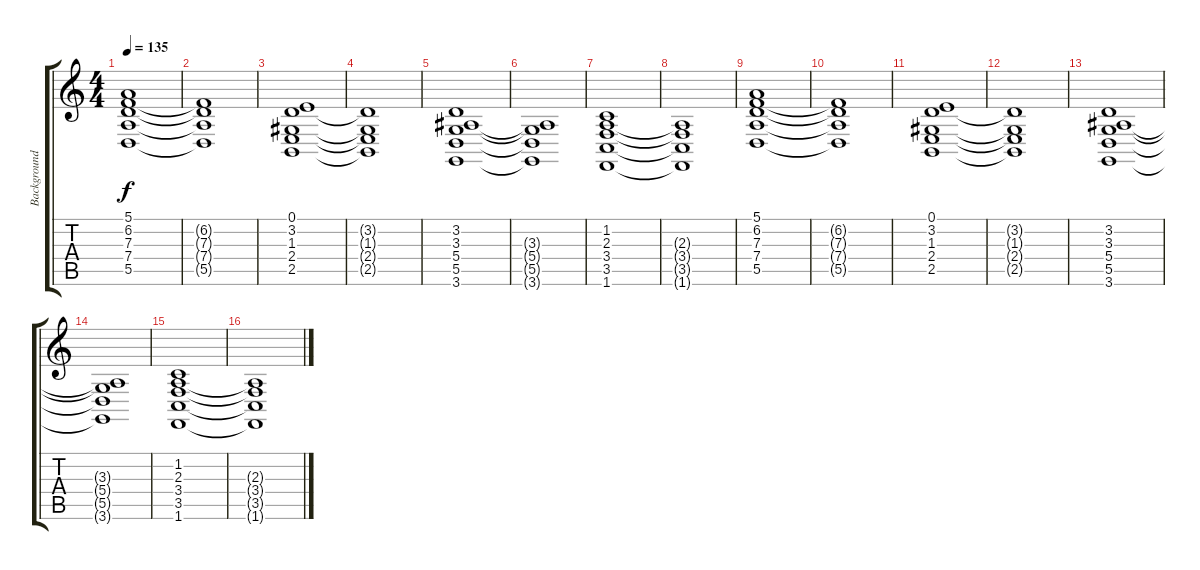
\track ("Background" "Background") {instrument pad2warm}
\staff {score tabs}
\tuning (E4 B3 G3 D3 A2 E2) {hide}
\ts (4 4)
\tempo 135
\clef g2
\ks c
(5.1 6.2 7.3 7.4 5.5).1{dy f} |
(6.2{t} 7.3{t} 7.4{t} 5.5{t}).1 |
(0.1 3.2 1.3 2.4 2.5).1 |
(3.2{t} 1.3{t} 2.4{t} 2.5{t}).1 |
(3.2 3.3 5.4 5.5 3.6).1 |
(3.3{t} 5.4{t} 5.5{t} 3.6{t}).1 |
(1.2 2.3 3.4 3.5 1.6).1 |
(2.3{t} 3.4{t} 3.5{t} 1.6{t}).1 |
(5.1 6.2 7.3 7.4 5.5).1 |
(6.2{t} 7.3{t} 7.4{t} 5.5{t}).1 |
(0.1 3.2 1.3 2.4 2.5).1 |
(3.2{t} 1.3{t} 2.4{t} 2.5{t}).1 |
(3.2 3.3 5.4 5.5 3.6).1 |
(3.3{t} 5.4{t} 5.5{t} 3.6{t}).1 |
(1.2 2.3 3.4 3.5 1.6).1 |
(2.3{t} 3.4{t} 3.5{t} 1.6{t}).1
